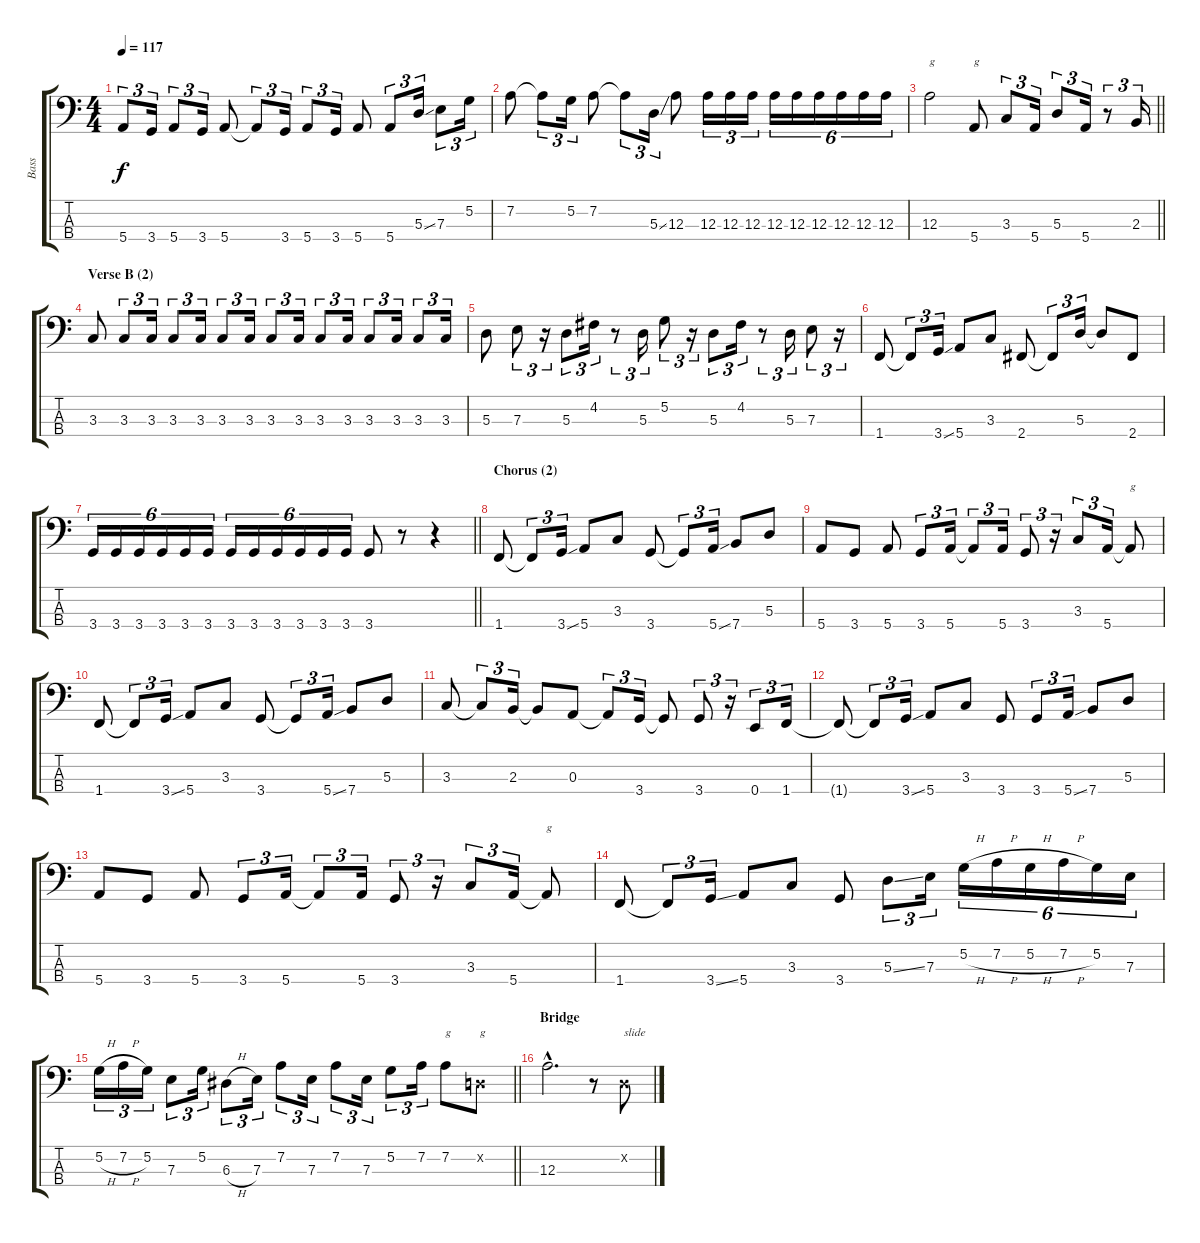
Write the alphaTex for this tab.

\track ("Bass" "Bass") {instrument electricbassfinger}
\staff {score tabs}
\tuning (G2 D2 A1 E1) {hide}
\ts (4 4)
\tempo 117
\clef f4
\ks aminor
5.4{t}.8{tu (3 2) dy f} 3.4.16{tu (3 2)} 5.4.8{tu (3 2)} 3.4.16{tu (3 2)} 5.4.8 5.4{t}.8{tu (3 2)} 3.4.16{tu (3 2)} 5.4.8{tu (3 2)} 3.4.16{tu (3 2)} 5.4.8 5.4.8{tu (3 2)} 5.3{ss}.16{tu (3 2)} 7.3.8{tu (3 2)} 5.2.16{tu (3 2)} |
7.2.8 7.2{t}.8{tu (3 2)} 5.2.16{tu (3 2)} 7.2.8 7.2{t}.8{tu (3 2)} 5.3{ss}.16{tu (3 2)} 12.3.8 12.3.16{tu (3 2)} 12.3.16{tu (3 2)} 12.3.16{tu (3 2)} 12.3.16{tu (6 4)} 12.3.16{tu (6 4)} 12.3.16{tu (6 4)} 12.3.16{tu (6 4)} 12.3.16{tu (6 4)} 12.3.16{tu (6 4)} |
\barLineRight lightlight
12.3.2{txt "g"} 5.4.8{txt "g"} 3.3.8{tu (3 2)} 5.4.16{tu (3 2)} 5.3.8{tu (3 2)} 5.4.16{tu (3 2)} r.8{tu (3 2)} 2.3.16{tu (3 2)} |
\section ("" "Verse B (2)")
3.3.8 3.3.8{tu (3 2)} 3.3.16{tu (3 2)} 3.3.8{tu (3 2)} 3.3.16{tu (3 2)} 3.3.8{tu (3 2)} 3.3.16{tu (3 2)} 3.3.8{tu (3 2)} 3.3.16{tu (3 2)} 3.3.8{tu (3 2)} 3.3.16{tu (3 2)} 3.3.8{tu (3 2)} 3.3.16{tu (3 2)} 3.3.8{tu (3 2)} 3.3.16{tu (3 2)} |
5.3.8 7.3.8{tu (3 2)} r.16{tu (3 2)} 5.3.8{tu (3 2)} 4.2.16{tu (3 2)} r.8{tu (3 2)} 5.3.16{tu (3 2)} 5.2.8{tu (3 2)} r.16{tu (3 2)} 5.3.8{tu (3 2)} 4.2.16{tu (3 2)} r.8{tu (3 2)} 5.3.16{tu (3 2)} 7.3.8{tu (3 2)} r.16{tu (3 2)} |
1.4.8 1.4{t}.8{tu (3 2)} 3.4{ss}.16{tu (3 2)} 5.4.8 3.3.8 2.4.8 2.4{t}.8{tu (3 2)} 5.3.16{tu (3 2)} 5.3{t}.8 2.4.8 |
\barLineRight lightlight
3.4.16{tu (6 4)} 3.4.16{tu (6 4)} 3.4.16{tu (6 4)} 3.4.16{tu (6 4)} 3.4.16{tu (6 4)} 3.4.16{tu (6 4)} 3.4.16{tu (6 4)} 3.4.16{tu (6 4)} 3.4.16{tu (6 4)} 3.4.16{tu (6 4)} 3.4.16{tu (6 4)} 3.4.16{tu (6 4)} 3.4.8 r.8 r.4 |
\section ("" "Chorus (2)")
1.4.8 1.4{t}.8{tu (3 2)} 3.4{ss}.16{tu (3 2)} 5.4.8 3.3.8 3.4.8 3.4{t}.8{tu (3 2)} 5.4{ss}.16{tu (3 2)} 7.4.8 5.3.8 |
5.4.8 3.4.8 5.4.8 3.4.8{tu (3 2)} 5.4.16{tu (3 2)} 5.4{t}.8{tu (3 2)} 5.4.16{tu (3 2)} 3.4.8{tu (3 2)} r.16{tu (3 2)} 3.3.8{tu (3 2)} 5.4.16{tu (3 2)} 5.4{t}.8{txt "g"} |
1.4.8 1.4{t}.8{tu (3 2)} 3.4{ss}.16{tu (3 2)} 5.4.8 3.3.8 3.4.8 3.4{t}.8{tu (3 2)} 5.4{ss}.16{tu (3 2)} 7.4.8 5.3.8 |
3.3.8 3.3{t}.8{tu (3 2)} 2.3.16{tu (3 2)} 2.3{t}.8 0.3.8 0.3{t}.8{tu (3 2)} 3.4.16{tu (3 2)} 3.4{t}.8 3.4.8{tu (3 2)} r.16{tu (3 2)} 0.4.8{tu (3 2)} 1.4.16{tu (3 2)} |
1.4{t}.8 1.4{t}.8{tu (3 2)} 3.4{ss}.16{tu (3 2)} 5.4.8 3.3.8 3.4.8 3.4.8{tu (3 2)} 5.4{ss}.16{tu (3 2)} 7.4.8 5.3.8 |
5.4.8 3.4.8 5.4.8 3.4.8{tu (3 2)} 5.4.16{tu (3 2)} 5.4{t}.8{tu (3 2)} 5.4.16{tu (3 2)} 3.4.8{tu (3 2)} r.16{tu (3 2)} 3.3.8{tu (3 2)} 5.4.16{tu (3 2)} 5.4{t}.8{txt "g"} |
1.4.8 1.4{t}.8{tu (3 2)} 3.4{ss}.16{tu (3 2)} 5.4.8 3.3.8 3.4.8 5.3{ss}.8{tu (3 2)} 7.3.16{tu (3 2)} 5.2{h}.16{tu (6 4)} 7.2{h}.16{tu (6 4)} 5.2{h}.16{tu (6 4)} 7.2{h}.16{tu (6 4)} 5.2.16{tu (6 4)} 7.3.16{tu (6 4)} |
\barLineRight lightlight
5.2{h}.16{tu (3 2)} 7.2{h}.16{tu (3 2)} 5.2.16{tu (3 2)} 7.3.8{tu (3 2)} 5.2.16{tu (3 2)} 6.3{h}.8{tu (3 2)} 7.3.16{tu (3 2)} 7.2.8{tu (3 2)} 7.3.16{tu (3 2)} 7.2.8{tu (3 2)} 7.3.16{tu (3 2)} 5.2.8{tu (3 2)} 7.2.16{tu (3 2)} 7.2.8{txt "g"} 0.2{x}.8{txt "g"} |
\section ("" "Bridge")
12.3{hac}.2{d} r.8 0.2{x}.8{txt "slide"}
